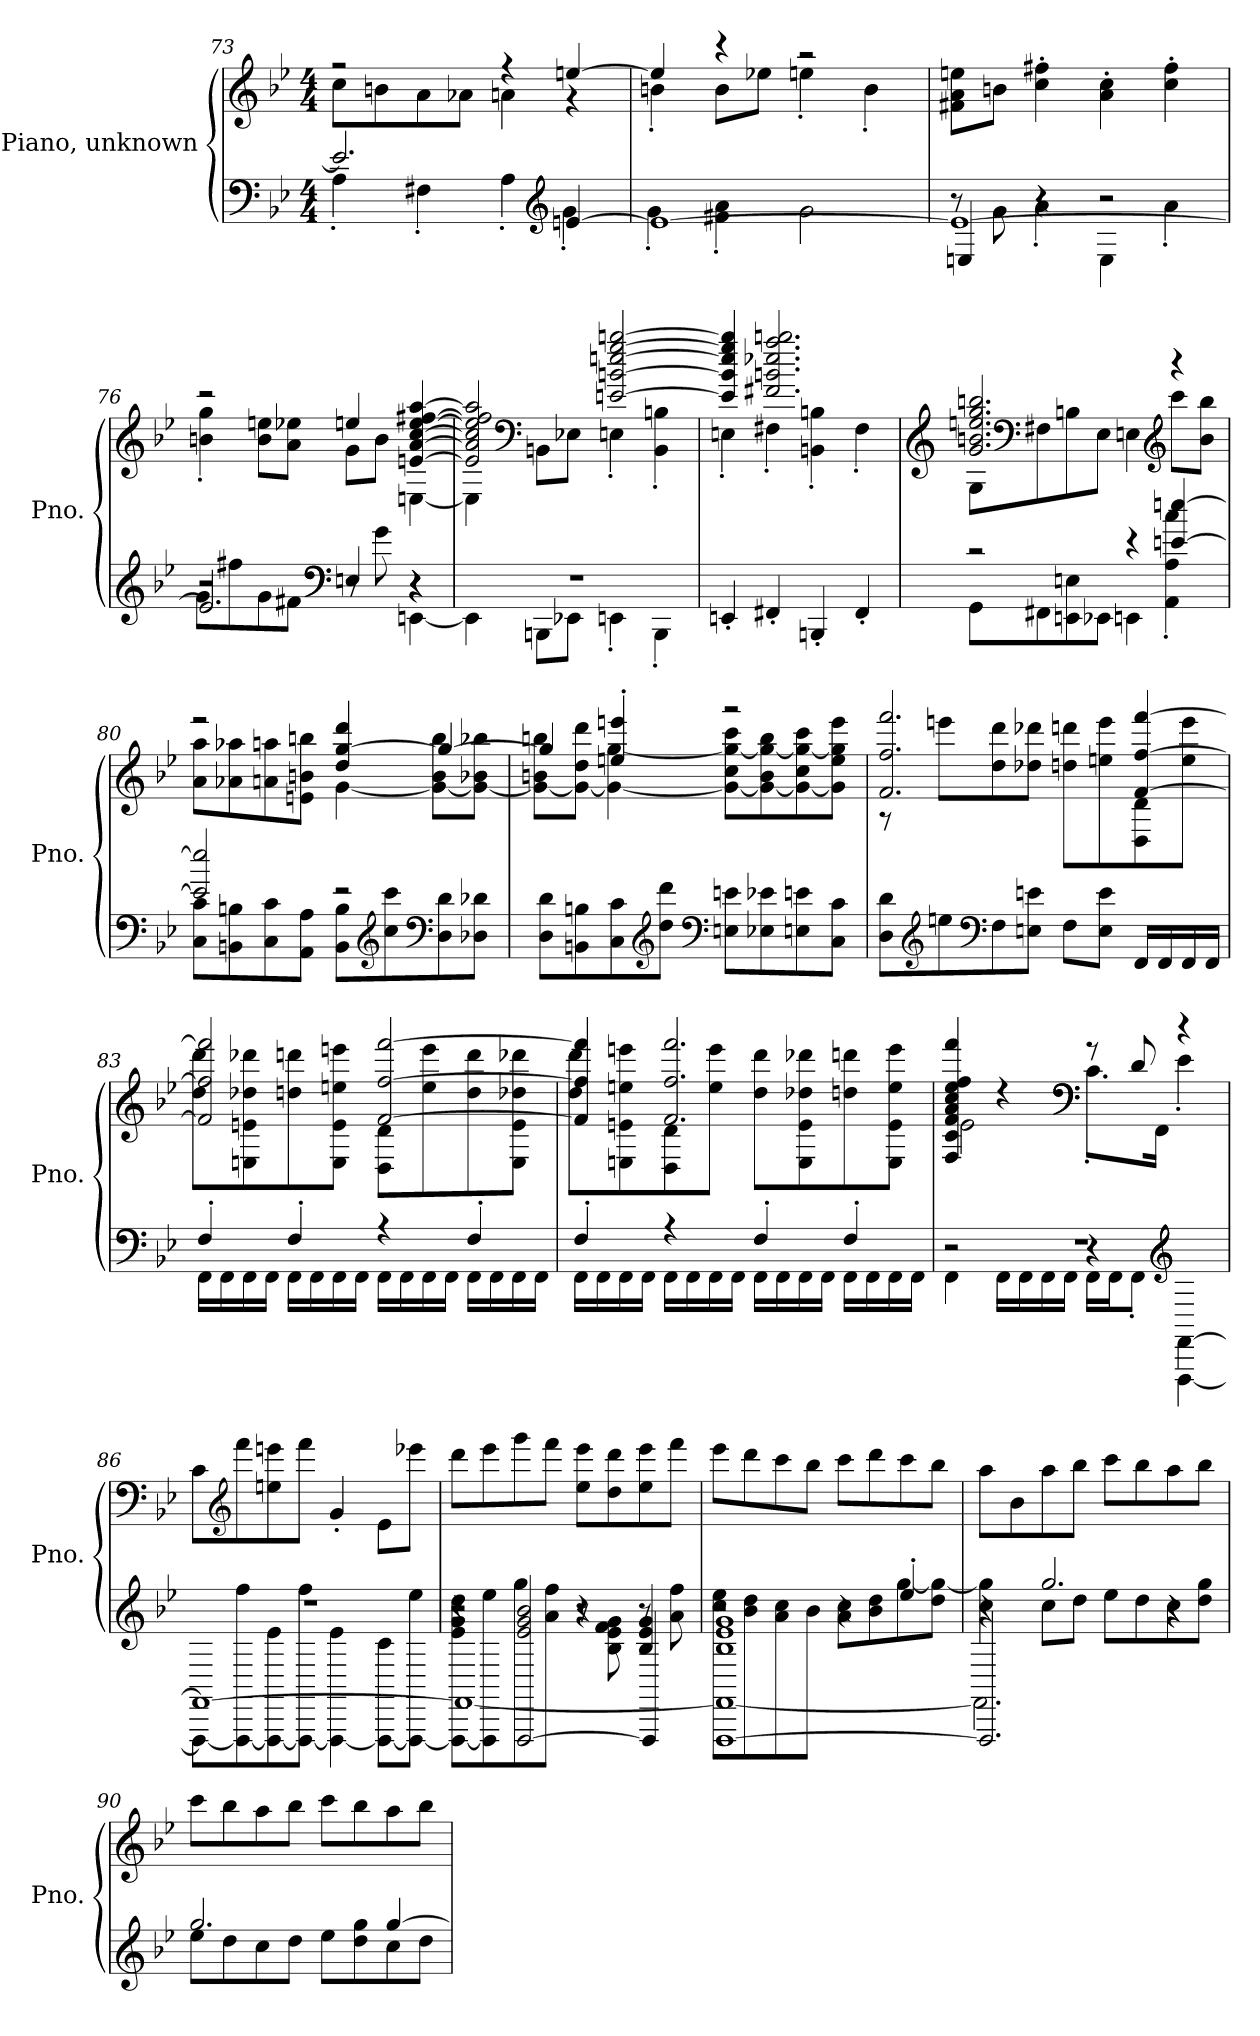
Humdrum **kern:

**kern	**kern
*part1	*part1
*staff2	*staff1
*I"Piano, unknown	*
*I'Pno.	*
!!LO:LB:g=z
*clefF4	*clefG2
*k[b-e-]	*k[b-e-]
*M4/4	*M4/4
=73	=73
*^	*^
2.e/]	4A'\	2r	8cc\L
.	.	.	8bn\
.	4F#X'\	.	8a\
.	.	.	8a-X\J
.	4A'\	4r	4an\
*clefG2	*	*	*
[4en/	4g'\	[4een/	4r
=74	=74	=74	=74
1e_	4g'\	4ee/]	4bn'\
.	4f#X\' 4a\'	4r	8b\L
.	.	.	8ee-X\J
.	2g\	2r	4een'\
.	.	.	4b'\
*	*	*v	*v
=75	=75	=75
*	*^	*
1e_	8r	4En/	8f#X\ 8a\ 8een\L
.	8g\	.	8bn\J
.	4a'\	4r	4cc\' 4ff#X\'
.	4E\	2r	4a\' 4cc\'
.	4a'\	.	4cc\' 4ff#\'
=76	=76	=76	=76
*	*	*	*^
2.e/]	8g\L	2r	2r	4bn\' 4gg\'
.	8ff#X\	.	.	.
.	8g\	.	.	8b\ 8een\L
.	8f#X\J	.	.	8a\ 8ee-X\J
*clefF4	*	*	*	*
.	8r	4En/	4een/	8g\L
.	8g\	.	.	8b\J
4r	[4EEn\	4r	[4en/ [4a/ [4cc/ [4ee/ [4ff#X/ [4aa/	[4En\
*	*v	*v	*	*
!!LO:PB:g=z	!!
=77	=77	=77	=77
1r	4EE\]	2e/] 2a/] 2cc/] 2ee/] 2ff#/] 2aa/]	4E\]
*	*	*clefF4	*
.	8BBBn\L	.	8BBn\L
.	8EE-X\J	.	8E-X\J
.	4EEn'\	[2en/ [2bn/ [2een/ [2gg/ [2bbn/	4En'\
.	4BBB'\	.	4BB\' 4Bn\'
*v	*v	*	*
=78	=78	=78
4EEn'/	4e/] 4b/] 4ee/] 4gg/] 4bb/]	4En'\
4FF#X'/	2.f#X/ 2.bn/ 2.ee-X/ 2.aa/ 2.bbn/	4F#X'\
4BBBn'/	.	4BBn\' 4Bn\'
4FF#'/	.	4F#'\
=79	=79	=79
*	*clefG2	*
*^	*	*
2r	8GG\L	2.g/ 2.bn/ 2.een/ 2.gg/ 2.bbn/	8G\L
*	*	*clefF4	*
.	8FF#X\	.	8F#X\
.	8EEn\ 8En\	.	8Bn\
.	8EE-X\J	.	8E-\J
4r	4EEn\	.	4En\
*	*	*clefG2	*
[4en/ [4een/	4AA\' 4A\' 4cc\'	4r	8ccc\L
.	.	.	8b\ 8bb\J
!!LO:LB:g=z	!!
=80	=80	=80	=80
2e/] 2ee/]	8C\ 8c\L	2r	8a\ 8aa\L
.	8BBn\ 8Bn\	.	8a-X\ 8aa-X\
.	8C\ 8c\	.	8an\ 8aan\
.	8AA\ 8A\J	.	8en\ 8bn\ 8bbn\J
2r	8BB\ 8B\L	4dd/ [4gg/ 4ddd/	[4g\
*clefG2	*	*	*
.	8cc\ 8ccc\	.	.
*clefF4	*	*	*
.	8D\ 8d\	4gg/_	8g\_ 8b\ 8bb\L
.	8D-X\ 8d-X\J	.	8g\_ 8b-X\ 8bb-X\J
*v	*v	*	*
=81	=81	=81
8D\ 8d\L	4gg/]	8g\_ 8bn\ 8bbn\L
8BBn\ 8Bn\	.	8g\_ 8dd\ 8ddd\J
8C\ 8c\	4een/' 4eeen/'	4g\_ [4gg\
*clefG2	*	*
8dd\ 8ddd\J	.	.
*clefF4	*	*
8En\ 8en\L	2r	8g\_ 8cc\ 8gg\_ 8ccc\L
8E-X\ 8e-X\	.	8g\_ 8b\ 8gg\_ 8bb\
8En\ 8en\	.	8g\_ 8cc\ 8gg\_ 8ccc\
8C\ 8c\J	.	8g\] 8ee\ 8gg\] 8eee\J
!!LO:LB:g=z	!!
=82	=82	=82
8D\ 8d\L	2.f/ 2.ff/ 2.fff/	8r
*clefG2	*	*
8een\	.	8eeen\L
*clefF4	*	*
8F\	.	8dd\ 8ddd\
8En\ 8en\J	.	8dd-X\ 8ddd-X\J
8F\L	.	8ddn\ 8dddn\L
8E\ 8e\J	.	8een\ 8eee\
16FF/LL	[4f/ [4ff/ [4fff/	8D\ 8d\
16FF/	.	.
16FF/	.	8ee\ 8eee\J
16FF/JJ	.	.
=83	=83	=83
*^	*	*
4F'/	16FF\LL	2f/] 2ff/] 2fff/]	8dd\ 8ddd\L
.	16FF\	.	.
.	16FF\	.	8En\ 8en\ 8dd-X\ 8ddd-X\
.	16FF\JJ	.	.
4F'/	16FF\LL	.	8ddn\ 8dddn\
.	16FF\	.	.
.	16FF\	.	8E\ 8e\ 8een\ 8eeen\J
.	16FF\JJ	.	.
4r	16FF\LL	[2f/ [2ff/ [2fff/	8D\ 8d\L
.	16FF\	.	.
.	16FF\	.	8ee\ 8eee\
.	16FF\JJ	.	.
4F'/	16FF\LL	.	8dd\ 8ddd\
.	16FF\	.	.
.	16FF\	.	8E\ 8e\ 8dd-X\ 8ddd-X\J
.	16FF\JJ	.	.
!!LO:LB:g=z	!!
=84	=84	=84	=84
4F'/	16FF\LL	4f/] 4ff/] 4fff/]	8dd\ 8ddd\L
.	16FF\	.	.
.	16FF\	.	8En\ 8en\ 8een\ 8eeen\
.	16FF\JJ	.	.
4r	16FF\LL	2.f/ 2.ff/ 2.fff/	8D\ 8d\
.	16FF\	.	.
.	16FF\	.	8ee\ 8eee\J
.	16FF\JJ	.	.
4F'/	16FF\LL	.	8dd\ 8ddd\L
.	16FF\	.	.
.	16FF\	.	8E\ 8e\ 8dd-X\ 8ddd-X\
.	16FF\JJ	.	.
4F'/	16FF\LL	.	8ddn\ 8dddn\
.	16FF\	.	.
.	16FF\	.	8E\ 8e\ 8ee\ 8eee\J
.	16FF\JJ	.	.
=85	=85	=85	=85
*	*^	*	*
1r	4FF\	2r	4F/ 4c/ 4f/ 4a/ 4cc/ 4ee-/ 4ff/ 4fff/	2e-\
.	16FF\LL	.	4r	.
.	16FF\	.	.	.
.	16FF\	.	.	.
.	16FF\JJ	.	.	.
*	*	*	*clefF4	*
.	16FF\LL	4r	8r	8.c'\L
.	16FF\J	.	.	.
.	8FF'\J	.	8d/	.
.	.	.	.	16FF\Jk
*clefG2	*	*	*	*
.	[4FFF\	[4FF\	4r	4e-'\
*	*	*	*v	*v
=86	=86	=86	=86
1r	8FFF\L_	1FF_	8c\L
*	*	*	*clefG2
.	8FFF\_ 8ff\	.	8fff\
.	8FFF\_ 8e-\	.	8een\ 8eeen\
.	8FFF\_ 8ff\J	.	8fff\J
.	4FFF\_ 4e-\	.	4g'/
.	8FFF\_ 8c\L	.	8e-\L
.	8FFF\_ 8ee-\J	.	8eee-X\J
!!LO:LB:g=z
=87	=87	=87	=87
*	*	*^	*
2r	8FFF\_ 8e-\ 8g\ 8dd\L	4r	1FF_	8ddd\L
.	8FFF\] 8ee-\	.	.	8eee-\
.	8gg\	[2FFF/ 2e-/ 2g/ 2b-/	.	8ggg\
.	8a\ 8ff\J	.	.	8fff\J
4r	8r	.	.	8ee-\ 8eee-\L
.	8B-\ 8e-\ 8f\ 8g\	.	.	8dd\ 8ddd\
4B-/ 4e-/ 4g/	8r	4FFF/]	.	8ee-\ 8eee-\
.	8a\ 8ff\	.	.	8fff\J
=88	=88	=88	=88	=88
2r	8cc\ 8ee-\L	[1FFF 1B- 1e- 1g	1FF_	8eee-\L
.	8b-\ 8dd\	.	.	8ddd\
.	8a\ 8cc\	.	.	8ccc\
.	8b-\J	.	.	8bb-\J
4r	8a\ 8cc\L	.	.	8ccc\L
.	8b-\ 8dd\	.	.	8ddd\
4ee-'/	[8gg\	.	.	8ccc\
.	8dd\ 8gg\_J	.	.	8bb-\J
=89	=89	=89	=89	=89
4r	4cc\ 4gg\]	2.FFF/]	2.FF\]	8aa\L
.	.	.	.	8b-\
2.gg/	8cc\L	.	.	8aa\
.	8dd\J	.	.	8bb-\J
.	8ee-\L	.	.	8ccc\L
.	8dd\	.	.	8bb-\
.	8cc\	4r	4r	8aa\
.	8dd\ 8gg\J	.	.	8bb-\J
*	*v	*v	*v	*
!!LO:LB:g=z
=90	=90	=90
2.gg/	8ee-\L	8ccc\L
.	8dd\	8bb-\
.	8cc\	8aa\
.	8dd\J	8bb-\J
.	8ee-\L	8ccc\L
.	8dd\ 8gg\	8bb-\
[4gg/	8cc\	8aa\
.	8dd\J	8bb-\J
*v	*v	*
=	=
*-	*-
